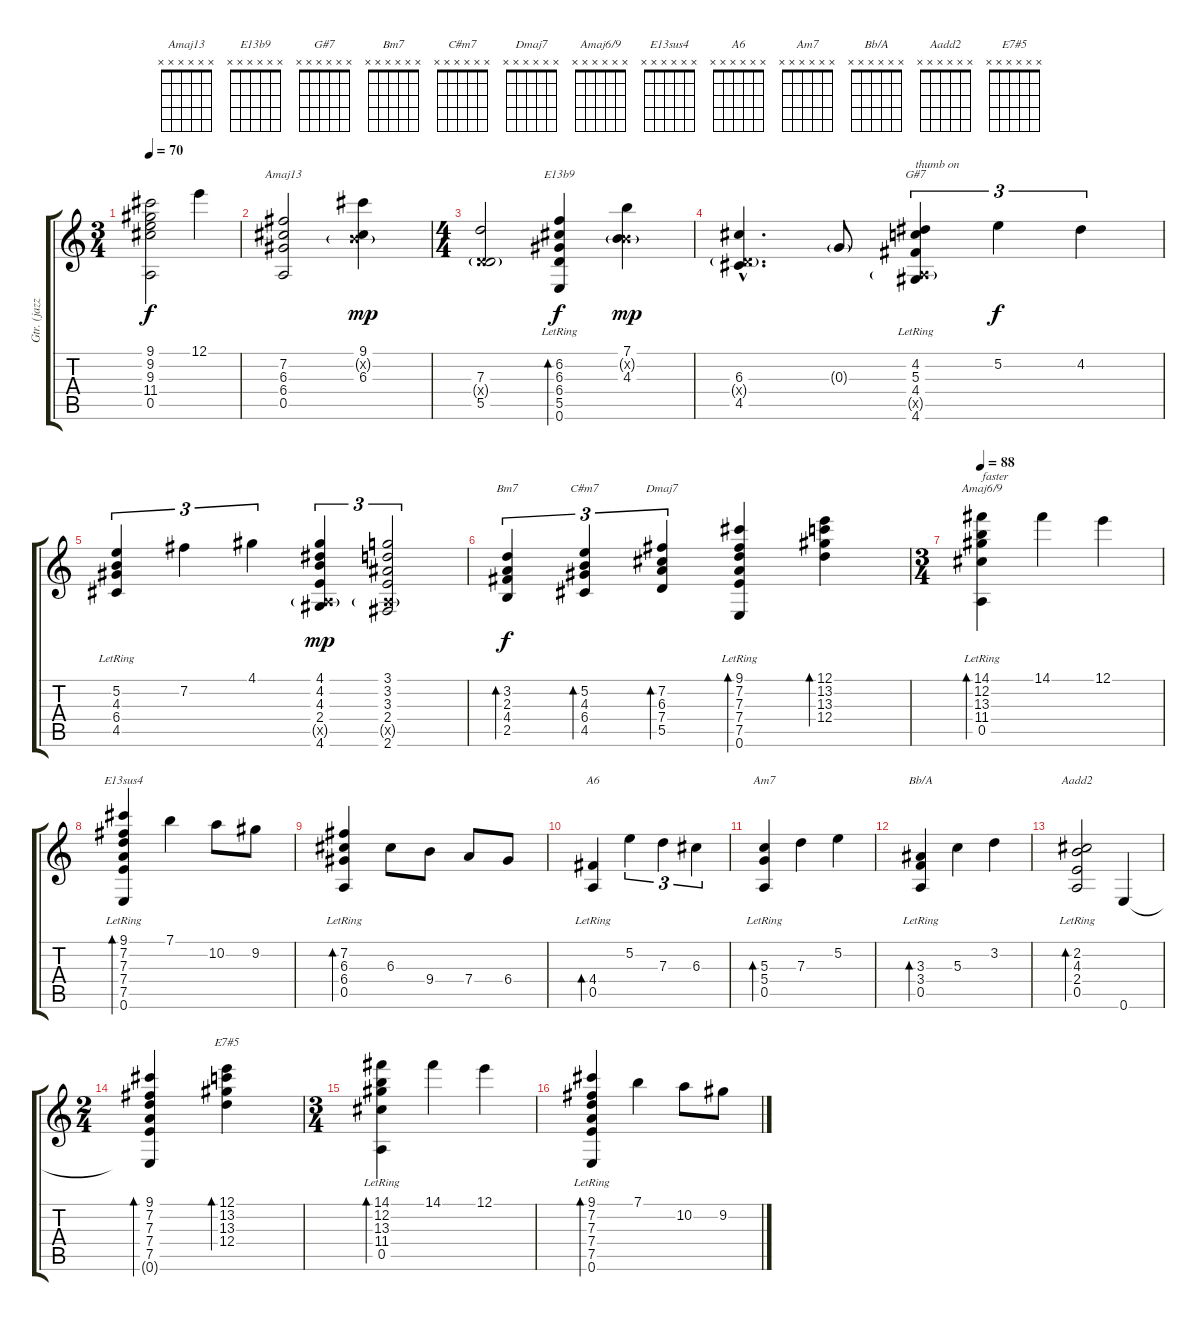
\track ("Gtr. (jazz)" "Gtr. (jazz") {instrument electricguitarjazz}
\staff {score tabs}
\tuning (E4 B3 G3 D3 A2 E2) {hide}
\chord ("Amaj13" x x x x x x) {firstfret 0}
\chord ("E13b9" x x x x x x) {firstfret 0}
\chord ("G#7" x x x x x x) {firstfret 0}
\chord ("Bm7" x x x x x x) {firstfret 0}
\chord ("C#m7" x x x x x x) {firstfret 0}
\chord ("Dmaj7" x x x x x x) {firstfret 0}
\chord ("Amaj6/9" x x x x x x) {firstfret 0}
\chord ("E13sus4" x x x x x x) {firstfret 0}
\chord ("A6" x x x x x x) {firstfret 0}
\chord ("Am7" x x x x x x) {firstfret 0}
\chord ("Bb/A" x x x x x x) {firstfret 0}
\chord ("Aadd2" x x x x x x) {firstfret 0}
\chord ("E7#5" x x x x x x) {firstfret 0}
\ts (3 4)
\tempo 70
\clef g2
\ks c
(9.1 9.2 9.3 11.4 0.5).2{dy f} 12.1.4 |
(7.2 6.3 6.4 0.5).2{ch "Amaj13"} (9.1 0.2{g x} 6.3).4{dy mp} |
\ts (4 4)
(7.3 0.4{g x} 5.5).2 (6.2 6.3 6.4 5.5 0.6{lr}).4{bd 60 ch "E13b9" dy f} (7.1 0.2{g x} 4.3).4{dy mp} |
(6.3{hac} 0.4{g hac x} 4.5{hac}).4{d} 0.3{g}.8 (4.2 5.3{lr} 4.4{lr} 0.5{g x} 4.6{lr}).4{tu (3 2) ch "G#7" txt "thumb on"} 5.2.4{tu (3 2) dy f} 4.2.4{tu (3 2)} |
(5.2 4.3{lr} 6.4{lr} 4.5{lr}).4{tu (3 2)} 7.2.4{tu (3 2)} 4.1.4{tu (3 2)} (4.1 4.2 4.3 2.4 0.5{g x} 4.6).4{tu (3 2) dy mp} (3.1 3.2 3.3 2.4 0.5{g x} 2.6).2{tu (3 2)} |
(3.2 2.3 4.4 2.5).4{tu (3 2) bd 60 ch "Bm7" dy f} (5.2 4.3 6.4 4.5).4{tu (3 2) bd 60 ch "C#m7"} (7.2 6.3 7.4 5.5).4{tu (3 2) bd 60 ch "Dmaj7"} (9.1 7.2 7.3 7.4 7.5 0.6{lr}).4{bd 60} (12.1 13.2 13.3 12.4).4{bd 60} |
\ts (3 4)
\tempo 88
(14.1 12.2{lr} 13.3{lr} 11.4{lr} 0.5{lr}).4{bd 60 ch "Amaj6/9" txt "faster"} 14.1.4 12.1.4 |
(9.1 7.2{lr} 7.3{lr} 7.4{lr} 7.5 0.6{lr}).4{bd 60 ch "E13sus4"} 7.1.4 10.2.8 9.2.8 |
(7.2{lr} 6.3 6.4{lr} 0.5{lr}).4{bd 60} 6.3.8 9.4.8 7.4.8 6.4.8 |
(4.4{lr} 0.5{lr}).4{bd 60 ch "A6"} 5.2.4{tu (3 2)} 7.3.4{tu (3 2)} 6.3.4{tu (3 2)} |
(5.3 5.4{lr} 0.5{lr}).4{bd 60 ch "Am7"} 7.3.4 5.2.4 |
(3.3 3.4{lr} 0.5{lr}).4{bd 60 ch "Bb/A"} 5.3.4 3.2.4 |
(2.2{lr} 4.3{lr} 2.4{lr} 0.5).2{bd 60 ch "Aadd2"} 0.6.4 |
\ts (2 4)
(9.1 7.2 7.3 7.4 7.5 0.6{t}).4{bd 60} (12.1 13.2 13.3 12.4).4{bd 60 ch "E7#5"} |
\ts (3 4)
(14.1 12.2{lr} 13.3{lr} 11.4{lr} 0.5{lr}).4{bd 60} 14.1.4 12.1.4 |
(9.1 7.2{lr} 7.3{lr} 7.4{lr} 7.5 0.6{lr}).4{bd 60} 7.1.4 10.2.8 9.2.8
